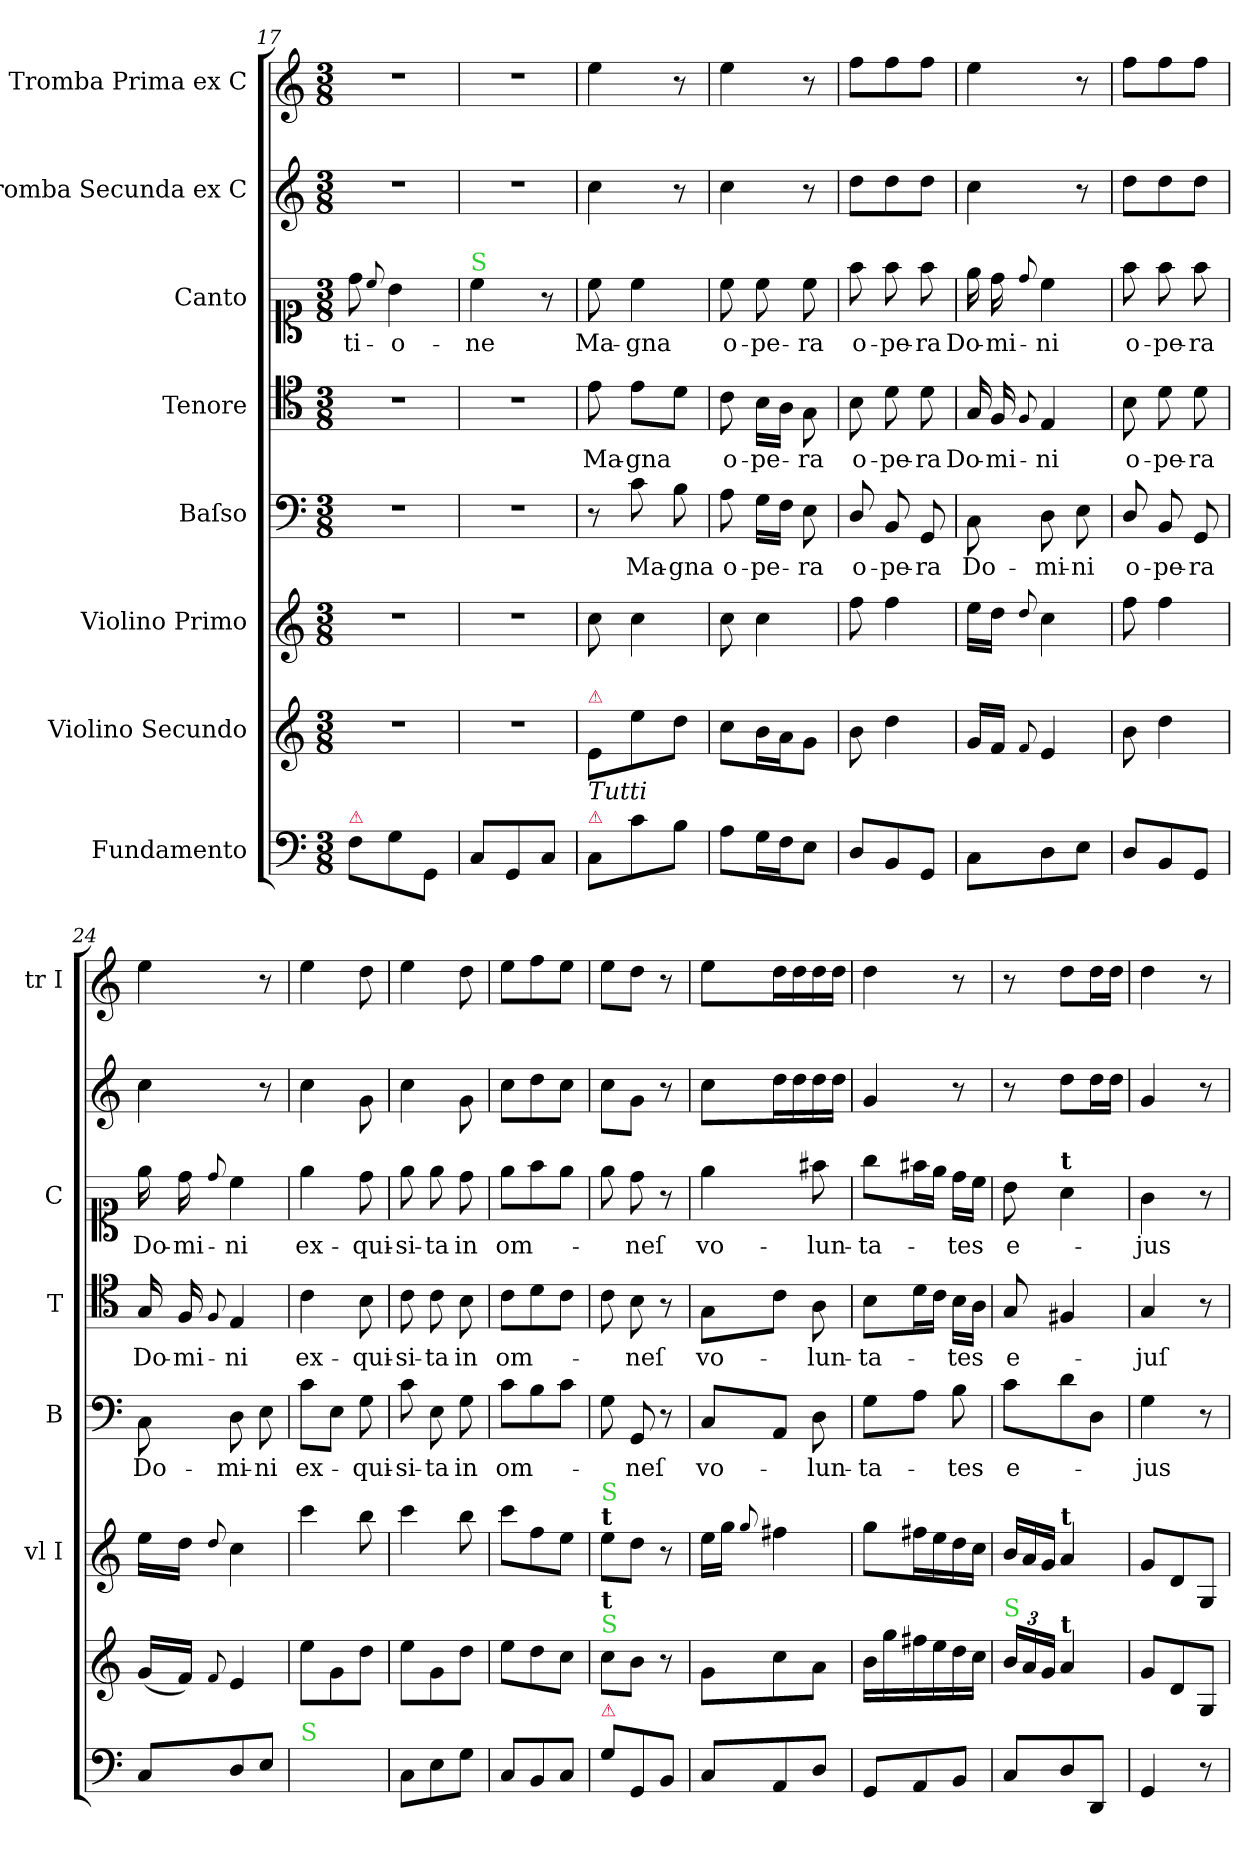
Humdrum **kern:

**kern	**kern	**kern	**kern	**text	**kern	**text	**kern	**text	**kern	**kern
*part8	*part7	*part6	*part5	*part5	*part4	*part4	*part3	*part3	*part2	*part1
*staff8	*staff7	*staff6	*staff5	*staff5	*staff4	*staff4	*staff3	*staff3	*staff2	*staff1
*I"Fundamento	*I"Violino Secundo	*I"Violino Primo	*I"Baſso	*	*I"Tenore	*	*I"Canto	*	*I"Tromba Secunda ex C	*I"Tromba Prima ex C
*	*	*I'vl I	*I'B	*	*I'T	*	*I'C	*	*	*I'tr I
*clefF4	*clefG2	*clefG2	*clefF4	*	*clefC4	*	*clefC1	*	*clefG2	*clefG2
*k[]	*k[]	*k[]	*k[]	*	*k[]	*	*k[]	*	*k[]	*k[]
*M3/8	*M3/8	*M3/8	*M3/8	*	*M3/8	*	*M3/8	*	*M3/8	*M3/8
=17	=17	=17	=17	=17	=17	=17	=17	=17	=17	=17
!LO:TX:a:color=crimson:t=⚠	!	!	!	!	!	!	!	!	!	!
8F\L	4.r	4.r	4.r	.	4.r	.	8dd\	-ti-	4.r	4.r
.	.	.	.	.	.	.	8qqcc/	.	.	.
8G\	.	.	.	.	.	.	4b\	-o-	.	.
8GG/J	.	.	.	.	.	.	.	.	.	.
=18	=18	=18	=18	=18	=18	=18	=18	=18	=18	=18
!	!	!	!	!	!	!	!LO:TX:a:color=limegreen:t=S	!	!	!
8C/L	4.r	4.r	4.r	.	4.r	.	4cc\	-ne	4.r	4.r
8GG/	.	.	.	.	.	.	.	.	.	.
8C/J	.	.	.	.	.	.	8r	.	.	.
=19	=19	=19	=19	=19	=19	=19	=19	=19	=19	=19
!	!LO:TX:a:color=crimson:t=⚠	!	!	!	!	!	!	!	!	!
!LO:TX:a:color=crimson:t=⚠	!	!	!	!	!	!	!	!	!	!
!LO:TX:a:i:t=Tutti	!	!	!	!	!	!	!	!	!	!
8C/L	8e/L	8cc\	8r	.	8e\	Ma-	8cc\	Ma-	4cc\	4ee\
8c\	8ee\	4cc\	8c\	Ma-	8e\L	-gna	4cc\	-gna	.	.
8B\J	8dd\J	.	8B\	-gna	8d\J	.	.	.	8r	8r
=20	=20	=20	=20	=20	=20	=20	=20	=20	=20	=20
8A\L	8cc\L	8cc\	8A\	o-	8c\	o-	8cc\	o-	4cc\	4ee\
16G\L	16b\L	4cc\	16G\LL	-pe-	16B\LL	-pe-	8cc\	-pe-	.	.
16F\J	16a\J	.	16F\JJ	.	16A\JJ	.	.	.	.	.
8E\J	8g\J	.	8E\	-ra	8G\	-ra	8cc\	-ra	8r	8r
=21	=21	=21	=21	=21	=21	=21	=21	=21	=21	=21
8D/L	8b\	8ff\	8D/	o-	8B\	o-	8ff\	o-	8dd\L	8ff\L
8BB/	4dd\	4ff\	8BB/	-pe-	8d\	-pe-	8ff\	-pe-	8dd\	8ff\
8GG/J	.	.	8GG/	-ra	8d\	-ra	8ff\	-ra	8dd\J	8ff\J
=22	=22	=22	=22	=22	=22	=22	=22	=22	=22	=22
8C\L	16g/LL	16ee\LL	8C\	Do-	16G/	Do-	16ee\	Do-	4cc\	4ee\
.	16f/JJ	16dd\JJ	.	.	16F/	-mi-	16dd\	-mi-	.	.
.	8qqf/	8qqdd/	.	.	8qqF/	.	8qqdd/	.	.	.
8D\	4e/	4cc\	8D\	-mi-	4E/	-ni	4cc\	-ni	.	.
8E\J	.	.	8E\	-ni	.	.	.	.	8r	8r
=23	=23	=23	=23	=23	=23	=23	=23	=23	=23	=23
8D/L	8b\	8ff\	8D/	o-	8B\	o-	8ff\	o-	8dd\L	8ff\L
8BB/	4dd\	4ff\	8BB/	-pe-	8d\	-pe-	8ff\	-pe-	8dd\	8ff\
8GG/J	.	.	8GG/	-ra	8d\	-ra	8ff\	-ra	8dd\J	8ff\J
=24	=24	=24	=24	=24	=24	=24	=24	=24	=24	=24
8C/L	(16g/LL	16ee\LL	8C\	Do-	16G/	Do-	16ee\	Do-	4cc\	4ee\
.	16f/JJ)	16dd\JJ	.	.	16F/	-mi-	16dd\	-mi-	.	.
.	8qqf/	8qqdd/	.	.	8qqF/	.	8qqdd/	.	.	.
8D/	4e/	4cc\	8D\	-mi-	4E/	-ni	4cc\	-ni	.	.
8E/J	.	.	8E\	-ni	.	.	.	.	8r	8r
=25	=25	=25	=25	=25	=25	=25	=25	=25	=25	=25
!LO:TX:a:color=limegreen:t=S	!	!	!	!	!	!	!	!	!	!
4.ryy	8ee\L	4ccc\	8c\L	ex-	4c\	ex-	4ee\	ex-	4cc\	4ee\
.	8g\	.	8E\J	.	.	.	.	.	.	.
.	8dd\J	8bb\	8G\	-qui-	8B\	-qui-	8dd\	-qui-	8g\	8dd\
=26	=26	=26	=26	=26	=26	=26	=26	=26	=26	=26
8C\L	8ee\L	4ccc\	8c\	-si-	8c\	-si-	8ee\	-si-	4cc\	4ee\
8E\	8g\	.	8E\	-ta	8c\	-ta	8ee\	-ta	.	.
8G\J	8dd\J	8bb\	8G\	in	8B\	in	8dd\	in	8g\	8dd\
=27	=27	=27	=27	=27	=27	=27	=27	=27	=27	=27
8C/L	8ee\L	8ccc\L	8c\L	om-	8c\L	om-	8ee\L	om-	8cc\L	8ee\L
8BB/	8dd\	8ff\	8B\	.	8d\	.	8ff\	.	8dd\	8ff\
8C/J	8cc\J	8ee\J	8c\J	.	8c\J	.	8ee\J	.	8cc\J	8ee\J
=28	=28	=28	=28	=28	=28	=28	=28	=28	=28	=28
!	!	!LO:TX:a:B:t=t	!	!	!	!	!	!	!	!
!	!	!LO:TX:a:color=limegreen:t=S	!	!	!	!	!	!	!	!
!	!LO:TX:a:color=limegreen:t=S	!	!	!	!	!	!	!	!	!
!	!LO:TX:a:B:t=t	!	!	!	!	!	!	!	!	!
!LO:TX:a:color=crimson:t=⚠	!	!	!	!	!	!	!	!	!	!
8G\L	8cc\L	8ee\L	8G\	.	8c\	.	8ee\	.	8cc\L	8ee\L
8GG/	8b\J	8dd\J	8GG/	-neſ	8B\	-neſ	8dd\	-neſ	8g\J	8dd\J
8BB/J	8r	8r	8r	.	8r	.	8r	.	8r	8r
=29	=29	=29	=29	=29	=29	=29	=29	=29	=29	=29
8C/L	8g\L	16ee\LL	8C/L	vo-	8G\L	vo-	4ee\	vo-	8cc\L	8ee\L
.	.	16gg\JJ	.	.	.	.	.	.	.	.
.	.	8qqgg/	.	.	.	.	.	.	.	.
8AA/	8cc\	4ff#X\	8AA/J	.	8c\J	.	.	.	16dd\L	16dd\L
.	.	.	.	.	.	.	.	.	16dd\	16dd\
8D/J	8a\J	.	8D\	-lun-	8A\	-lun-	8ff#X\	-lun-	16dd\	16dd\
.	.	.	.	.	.	.	.	.	16dd\JJ	16dd\JJ
=30	=30	=30	=30	=30	=30	=30	=30	=30	=30	=30
8GG/L	16b\LL	8gg\L	8G\L	-ta-	8B\L	-ta-	8gg\L	-ta-	4g/	4dd\
.	16gg\	.	.	.	.	.	.	.	.	.
8AA/	16ff#X\	16ff#X\L	8A\J	.	16d\L	.	16ff#X\L	.	.	.
.	16ee\	16ee\	.	.	16c\JJ	.	16ee\JJ	.	.	.
8BB/J	16dd\	16dd\	8B\	-tes	16B\LL	-tes	16dd\LL	-tes	8r	8r
.	16cc\JJ	16cc\JJ	.	.	16A\JJ	.	16cc\JJ	.	.	.
=31	=31	=31	=31	=31	=31	=31	=31	=31	=31	=31
*	*	*Xtuplet	*	*	*	*	*	*	*	*
!	!LO:TX:a:color=limegreen:t=S	!	!	!	!	!	!	!	!	!
8C/L	24b/LL	24b/LL	8c\L	e-	8G/	e-	8b\	e-	8r	8r
.	24a/	24a/	.	.	.	.	.	.	.	.
.	24g/JJ	24g/JJ	.	.	.	.	.	.	.	.
!	!	!	!	!	!	!	!LO:TX:a:B:t=t	!	!	!
!	!	!LO:TX:a:B:t=t	!	!	!	!	!	!	!	!
!	!LO:TX:a:B:t=t	!	!	!	!	!	!	!	!	!
8D/	4a/	4a/	8d\	.	4F#X/	.	4a\	.	8dd\L	8dd\L
8DD/J	.	.	8D\J	.	.	.	.	.	16dd\L	16dd\L
.	.	.	.	.	.	.	.	.	16dd\JJ	16dd\JJ
=32	=32	=32	=32	=32	=32	=32	=32	=32	=32	=32
4GG/	8g/L	8g/L	4G\	-jus	4G/	-juſ	4g\	-jus	4g/	4dd\
.	8d/	8d/	.	.	.	.	.	.	.	.
8r	8G/J	8G/J	8r	.	8r	.	8r	.	8r	8r
=	=	=	=	=	=	=	=	=	=	=
*-	*-	*-	*-	*-	*-	*-	*-	*-	*-	*-
